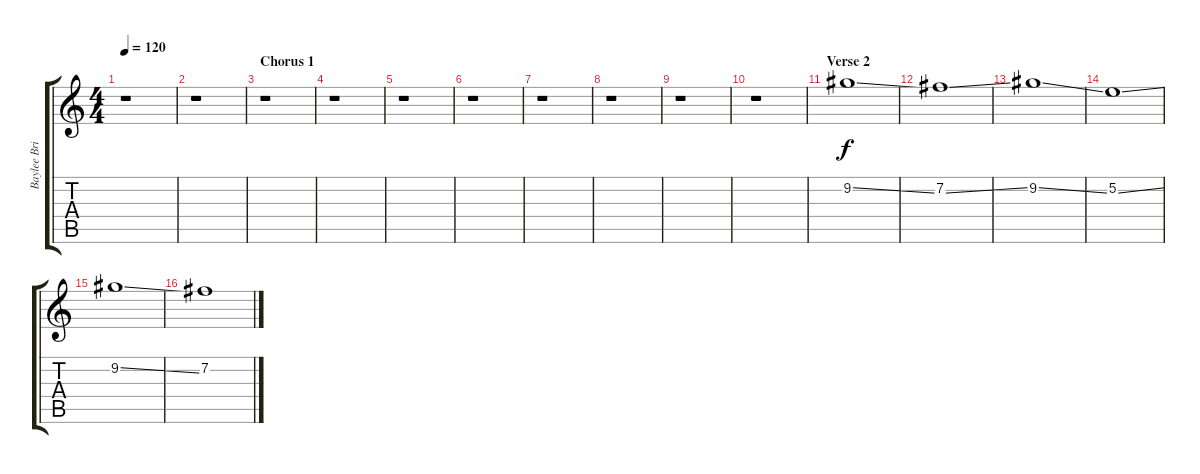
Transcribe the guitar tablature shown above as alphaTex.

\track ("Baylee Bridge Distorted" "Baylee Bri") {instrument distortionguitar}
\staff {score tabs}
\tuning (E4 B3 G3 D3 A2 E2) {hide}
\ts (4 4)
\tempo 120
\clef g2
\ks c
r.1{dy f} |
r.1 |
\section ("" "Chorus 1")
r.1 |
r.1 |
r.1 |
r.1 |
r.1 |
r.1 |
r.1 |
r.1 |
\section ("" "Verse 2")
9.2{ss}.1 |
7.2{ss}.1 |
9.2{ss}.1 |
5.2{ss}.1 |
9.2{ss}.1 |
7.2{ss}.1
